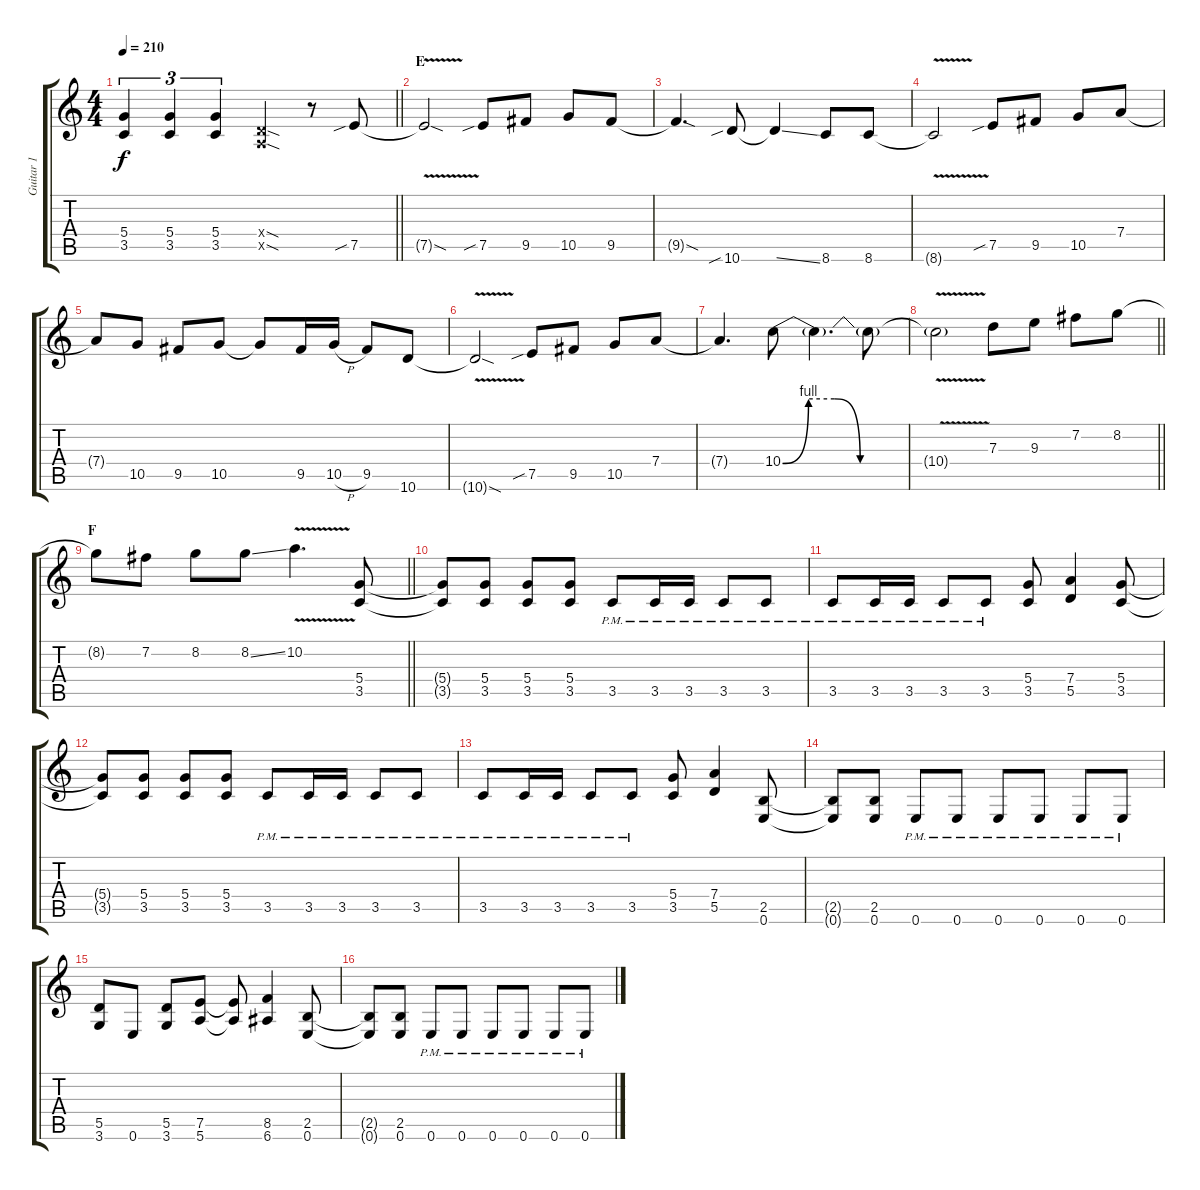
\track ("Guitar 1" "Guitar 1") {instrument distortionguitar}
\staff {score tabs}
\tuning (E4 B3 G3 D3 A2 E2) {hide}
\ts (4 4)
\tempo 210
\clef g2
\barLineRight lightlight
\ks c
(5.4 3.5).4{tu (3 2) dy f} (5.4 3.5).4{tu (3 2)} (5.4 3.5).4{tu (3 2)} (0.4{sod x} 0.5{sod x}).4 r.8 7.5{sib}.8 |
\section ("" "E")
7.5{v sod t}.2 7.5{sib}.8 9.5.8 10.5.8 9.5.8 |
9.5{sod t}.4{d} 10.6{sib}.8 10.6{ss t}.4 8.6.8 8.6.8 |
8.6{v t}.2 7.5{sib}.8 9.5.8 10.5.8 7.4.8 |
7.4{t}.8 10.5.8 9.5.8 10.5.8 10.5{t}.8 9.5.16 10.5{h}.16 9.5.8 10.6.8 |
10.6{v sod t}.2 7.5{sib}.8 9.5.8 10.5.8 7.4.8 |
7.4{t}.4{d} 10.4{be (custom 0 0 10 4 20 4 30 0 60 0)}.8 10.4{t}.4{d} 10.4{t}.8 |
\barLineRight lightlight
10.4{v t}.2 7.3.8 9.3.8 7.2.8 8.2.8 |
\section ("" "F")
\barLineRight lightlight
8.2{t}.8 7.2.8 8.2.8 8.2{ss}.8 10.2{v}.4{d} (5.4 3.5).8 |
(5.4{t} 3.5{t}).8 (5.4 3.5).8 (5.4 3.5).8 (5.4 3.5).8 3.5{pm}.8 3.5{pm}.16 3.5{pm}.16 3.5{pm}.8 3.5{pm}.8 |
3.5{pm}.8 3.5{pm}.16 3.5{pm}.16 3.5{pm}.8 3.5{pm}.8 (5.4 3.5).8 (7.4 5.5).4 (5.4 3.5).8 |
(5.4{t} 3.5{t}).8 (5.4 3.5).8 (5.4 3.5).8 (5.4 3.5).8 3.5{pm}.8 3.5{pm}.16 3.5{pm}.16 3.5{pm}.8 3.5{pm}.8 |
3.5{pm}.8 3.5{pm}.16 3.5{pm}.16 3.5{pm}.8 3.5{pm}.8 (5.4 3.5).8 (7.4 5.5).4 (2.5 0.6).8 |
(2.5{t} 0.6{t}).8 (2.5 0.6).8 0.6{pm}.8 0.6{pm}.8 0.6{pm}.8 0.6{pm}.8 0.6{pm}.8 0.6{pm}.8 |
(5.5 3.6).8 0.6.8 (5.5 3.6).8 (7.5 5.6).8 (7.5{t} 5.6{t}).8 (8.5 6.6).4 (2.5 0.6).8 |
(2.5{t} 0.6{t}).8 (2.5 0.6).8 0.6{pm}.8 0.6{pm}.8 0.6{pm}.8 0.6{pm}.8 0.6{pm}.8 0.6{pm}.8
